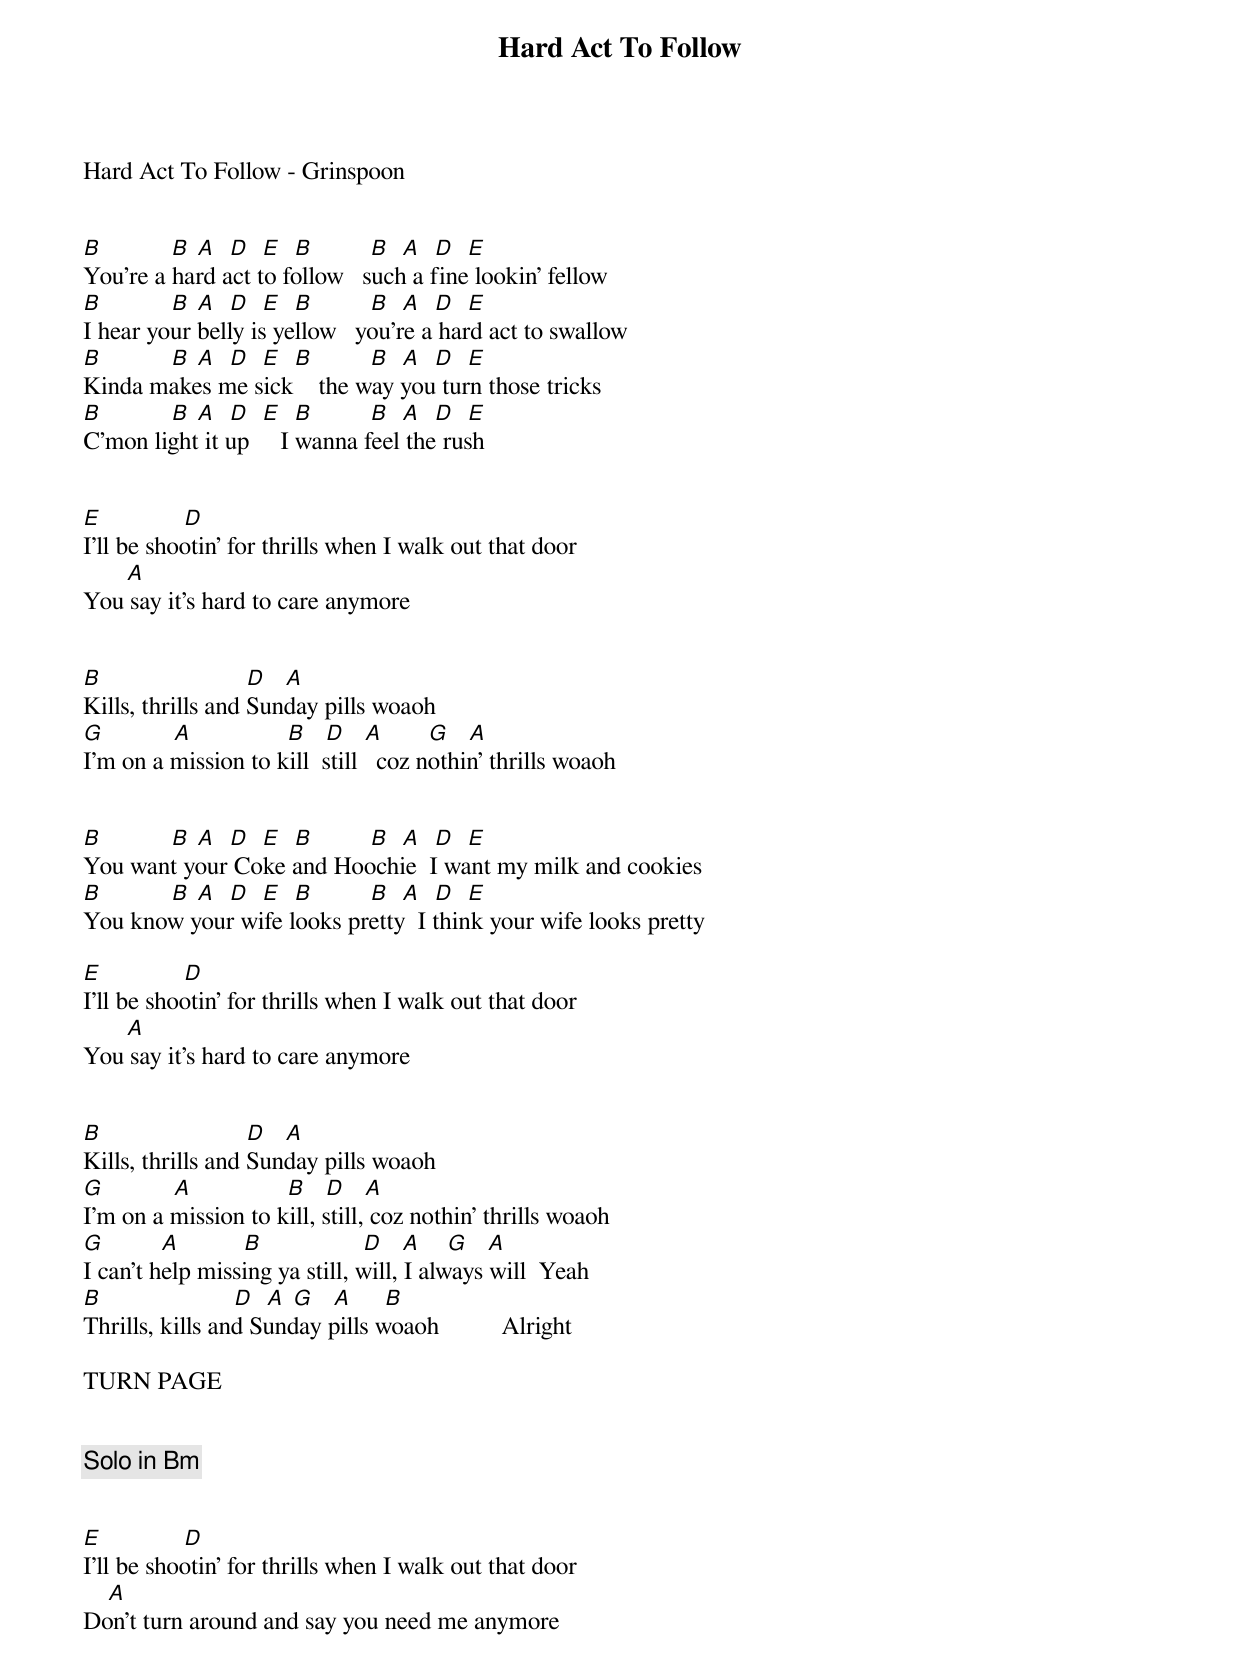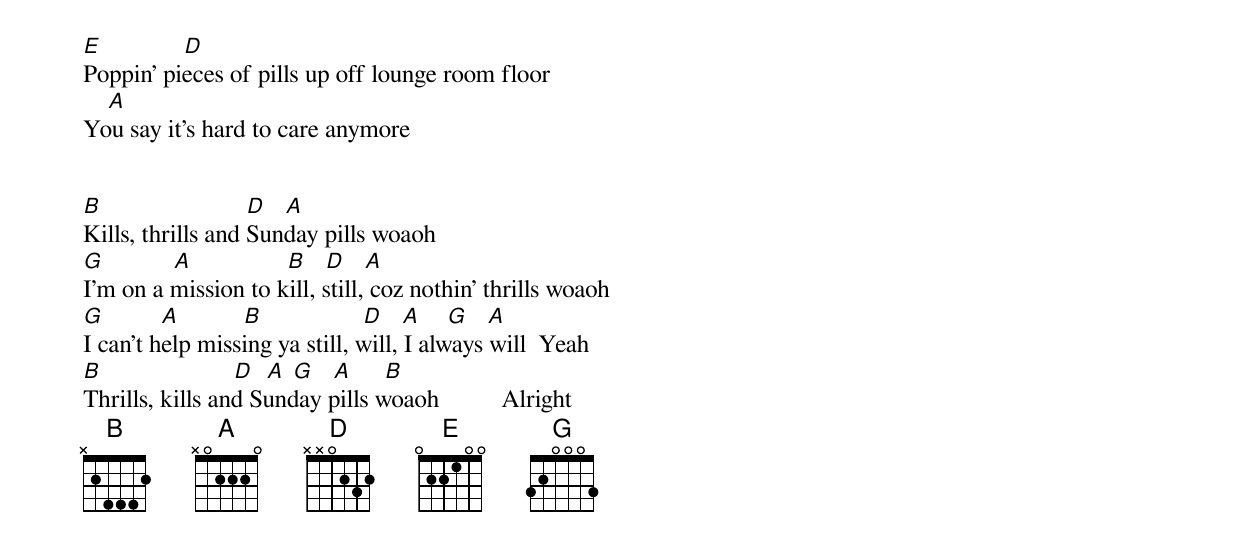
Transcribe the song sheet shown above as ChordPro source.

{title: Hard Act To Follow}
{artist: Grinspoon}
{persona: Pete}
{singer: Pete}
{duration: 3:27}
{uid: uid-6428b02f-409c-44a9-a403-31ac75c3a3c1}
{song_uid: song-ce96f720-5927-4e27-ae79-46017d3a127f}



Hard Act To Follow - Grinspoon


[B]  				     [B]	[A]  [D]  [E] 	[B]  				   [B]  [A]  [D]  [E]
You’re a hard act to follow			such a fine lookin’ fellow
[B]  				     [B]	[A]  [D]  [E] 	[B]  				   [B]  [A]  [D]  [E]
I hear your belly is yellow			you’re a hard act to swallow
[B]  				     [B]	[A]  [D]  [E] 	[B]  				   [B]  [A]  [D]  [E]
Kinda makes me sick				the way you turn those tricks
[B]  				     [B]	[A]  [D]  [E] 	[B]  				   [B]  [A]  [D]  [E]
C’mon light it up					I wanna feel the rush


[E]							      [D]
I’ll be shootin’ for thrills when I walk out that door
			    [A]
You say it’s hard to care anymore


[B]                       [D]			[A]
Kills, thrills and Sunday pills woaoh
[G]           [A]               [B]			[D]			[A]       [G]   [A]
I'm on a mission to kill	 still	  coz nothin’ thrills woaoh


[B]  				     [B]	[A]  [D]  [E] 	[B]  				   [B]  [A]  [D]  [E]
You want your Coke and Hoochie		I want my milk and cookies
[B]  				     [B]	[A]  [D]  [E] 	[B]  				   [B]  [A]  [D]  [E]
You know your wife looks pretty		I think your wife looks pretty

[E]							      [D]
I’ll be shootin’ for thrills when I walk out that door
			    [A]
You say it’s hard to care anymore


[B]                       [D]			[A]
Kills, thrills and Sunday pills woaoh
[G]           [A]               [B]			[D]			[A]
I'm on a mission to kill, still, coz nothin’ thrills woaoh
[G]   	    	[A]	         [B]                [D]			[A]    [G]   [A]
I can't help missing ya still, will, I always will  Yeah
[B]                			  [D]		[A]	[G]   [A]     [B]
Thrills, kills and Sunday pills woaoh         	Alright

TURN PAGE


{comment: Solo in Bm}


[E]							      [D]
I’ll be shootin’ for thrills when I walk out that door
				[A]
Don’t turn around and say you need me anymore
[E]							      [D]
Poppin’ pieces of pills up off lounge room floor
    [A]
You say it’s hard to care anymore


[B]                       [D]			[A]
Kills, thrills and Sunday pills woaoh
[G]           [A]               [B]			[D]			[A]
I'm on a mission to kill, still, coz nothin’ thrills woaoh
[G]   	    	[A]	         [B]                [D]			[A]    [G]   [A]
I can't help missing ya still, will, I always will  Yeah
[B]                			  [D]		[A]	[G]   [A]     [B]
Thrills, kills and Sunday pills woaoh         	Alright
